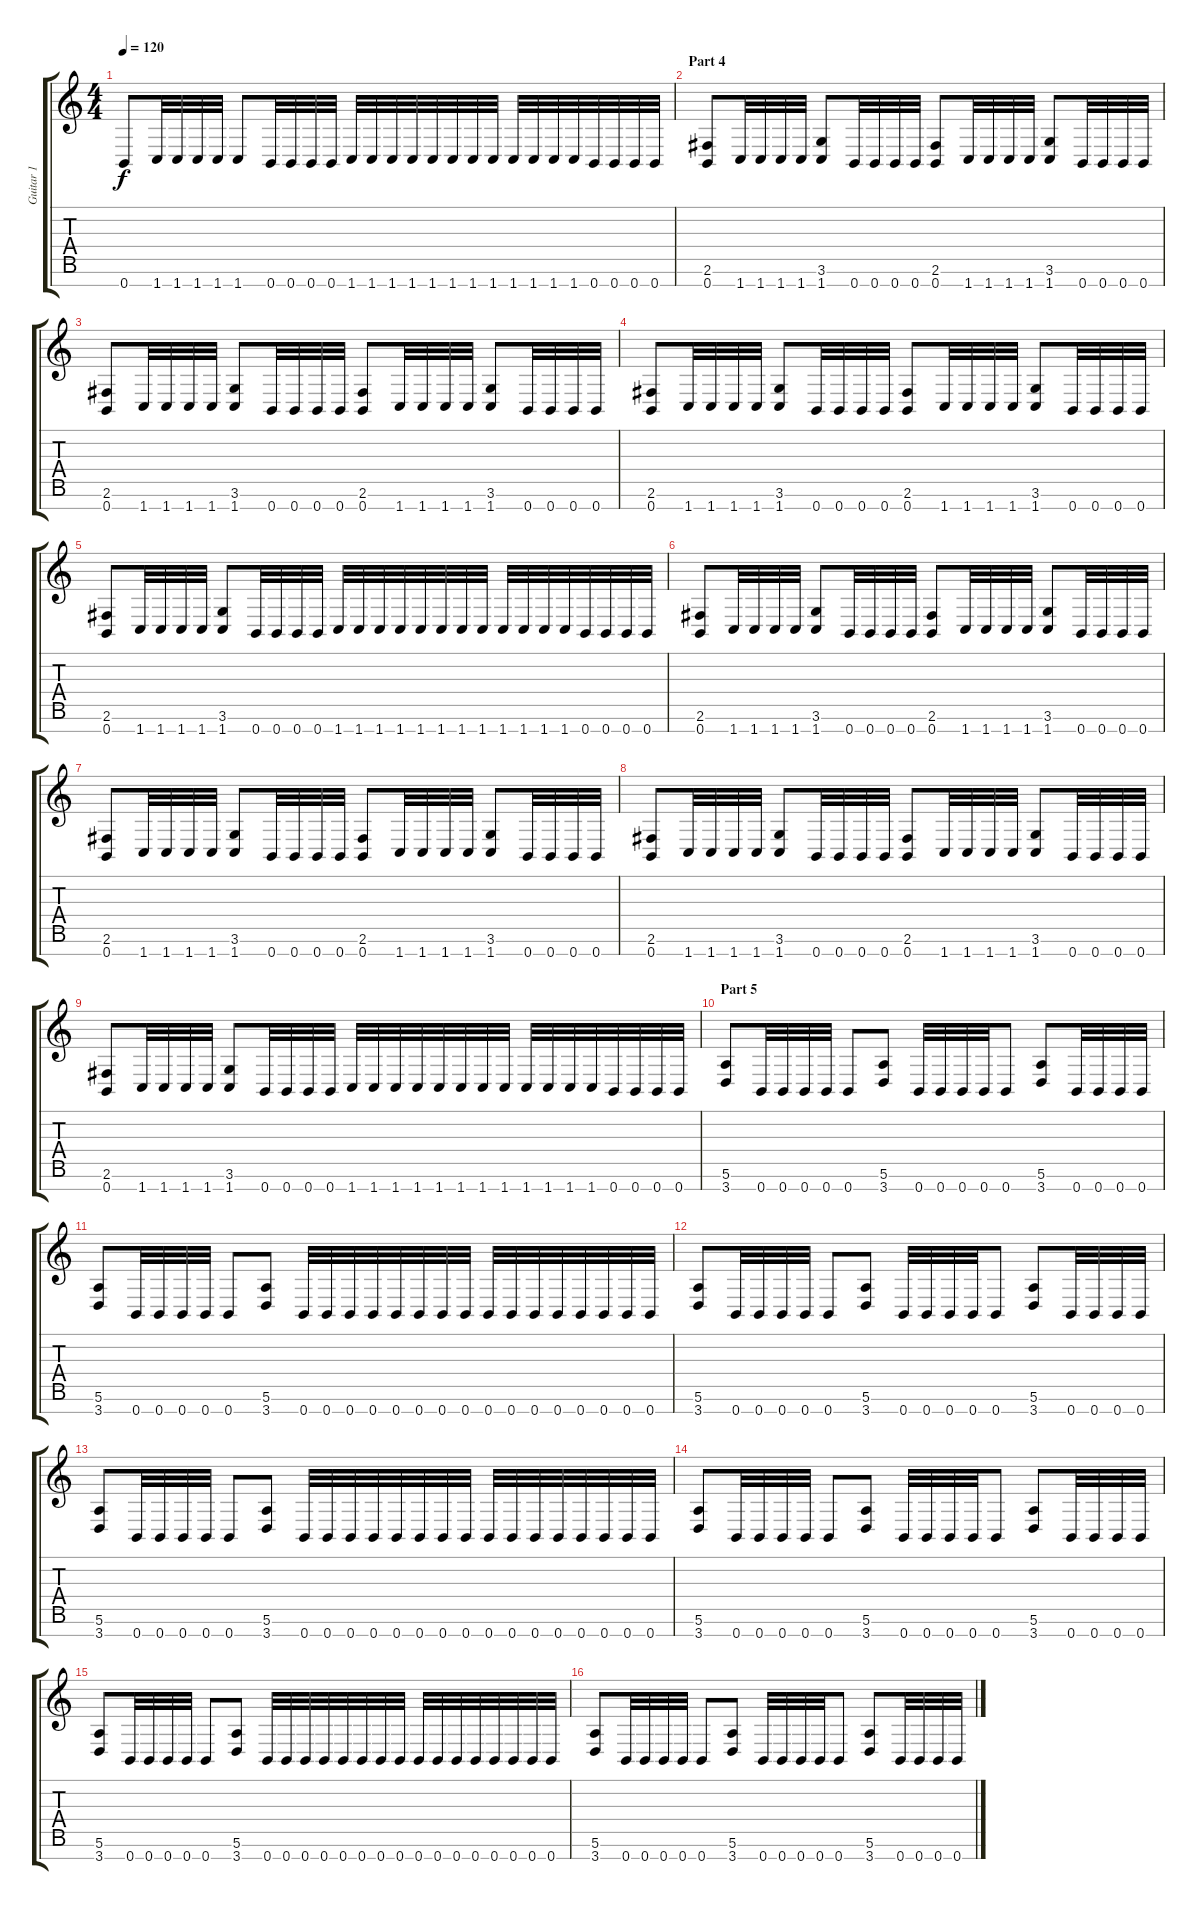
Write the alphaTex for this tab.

\track ("Guitar 1" "Guitar 1") {instrument distortionguitar}
\staff {score tabs}
\tuning (E4 B3 G3 D3 A2 E2 B1) {hide}
\ts (4 4)
\tempo 120
\clef g2
\ks c
0.7.8{dy f} 1.7.32 1.7.32 1.7.32 1.7.32 1.7.8 0.7.32 0.7.32 0.7.32 0.7.32 1.7.32 1.7.32 1.7.32 1.7.32 1.7.32 1.7.32 1.7.32 1.7.32 1.7.32 1.7.32 1.7.32 1.7.32 0.7.32 0.7.32 0.7.32 0.7.32 |
\section ("" "Part 4")
(2.6 0.7).8 1.7.32 1.7.32 1.7.32 1.7.32 (3.6 1.7).8 0.7.32 0.7.32 0.7.32 0.7.32 (2.6 0.7).8 1.7.32 1.7.32 1.7.32 1.7.32 (3.6 1.7).8 0.7.32 0.7.32 0.7.32 0.7.32 |
(2.6 0.7).8 1.7.32 1.7.32 1.7.32 1.7.32 (3.6 1.7).8 0.7.32 0.7.32 0.7.32 0.7.32 (2.6 0.7).8 1.7.32 1.7.32 1.7.32 1.7.32 (3.6 1.7).8 0.7.32 0.7.32 0.7.32 0.7.32 |
(2.6 0.7).8 1.7.32 1.7.32 1.7.32 1.7.32 (3.6 1.7).8 0.7.32 0.7.32 0.7.32 0.7.32 (2.6 0.7).8 1.7.32 1.7.32 1.7.32 1.7.32 (3.6 1.7).8 0.7.32 0.7.32 0.7.32 0.7.32 |
(2.6 0.7).8 1.7.32 1.7.32 1.7.32 1.7.32 (3.6 1.7).8 0.7.32 0.7.32 0.7.32 0.7.32 1.7.32 1.7.32 1.7.32 1.7.32 1.7.32 1.7.32 1.7.32 1.7.32 1.7.32 1.7.32 1.7.32 1.7.32 0.7.32 0.7.32 0.7.32 0.7.32 |
(2.6 0.7).8 1.7.32 1.7.32 1.7.32 1.7.32 (3.6 1.7).8 0.7.32 0.7.32 0.7.32 0.7.32 (2.6 0.7).8 1.7.32 1.7.32 1.7.32 1.7.32 (3.6 1.7).8 0.7.32 0.7.32 0.7.32 0.7.32 |
(2.6 0.7).8 1.7.32 1.7.32 1.7.32 1.7.32 (3.6 1.7).8 0.7.32 0.7.32 0.7.32 0.7.32 (2.6 0.7).8 1.7.32 1.7.32 1.7.32 1.7.32 (3.6 1.7).8 0.7.32 0.7.32 0.7.32 0.7.32 |
(2.6 0.7).8 1.7.32 1.7.32 1.7.32 1.7.32 (3.6 1.7).8 0.7.32 0.7.32 0.7.32 0.7.32 (2.6 0.7).8 1.7.32 1.7.32 1.7.32 1.7.32 (3.6 1.7).8 0.7.32 0.7.32 0.7.32 0.7.32 |
(2.6 0.7).8 1.7.32 1.7.32 1.7.32 1.7.32 (3.6 1.7).8 0.7.32 0.7.32 0.7.32 0.7.32 1.7.32 1.7.32 1.7.32 1.7.32 1.7.32 1.7.32 1.7.32 1.7.32 1.7.32 1.7.32 1.7.32 1.7.32 0.7.32 0.7.32 0.7.32 0.7.32 |
\section ("" "Part 5")
(5.6 3.7).8 0.7.32 0.7.32 0.7.32 0.7.32 0.7.8 (5.6 3.7).8 0.7.32 0.7.32 0.7.32 0.7.32 0.7.8 (5.6 3.7).8 0.7.32 0.7.32 0.7.32 0.7.32 |
(5.6 3.7).8 0.7.32 0.7.32 0.7.32 0.7.32 0.7.8 (5.6 3.7).8 0.7.32 0.7.32 0.7.32 0.7.32 0.7.32 0.7.32 0.7.32 0.7.32 0.7.32 0.7.32 0.7.32 0.7.32 0.7.32 0.7.32 0.7.32 0.7.32 |
(5.6 3.7).8 0.7.32 0.7.32 0.7.32 0.7.32 0.7.8 (5.6 3.7).8 0.7.32 0.7.32 0.7.32 0.7.32 0.7.8 (5.6 3.7).8 0.7.32 0.7.32 0.7.32 0.7.32 |
(5.6 3.7).8 0.7.32 0.7.32 0.7.32 0.7.32 0.7.8 (5.6 3.7).8 0.7.32 0.7.32 0.7.32 0.7.32 0.7.32 0.7.32 0.7.32 0.7.32 0.7.32 0.7.32 0.7.32 0.7.32 0.7.32 0.7.32 0.7.32 0.7.32 |
(5.6 3.7).8 0.7.32 0.7.32 0.7.32 0.7.32 0.7.8 (5.6 3.7).8 0.7.32 0.7.32 0.7.32 0.7.32 0.7.8 (5.6 3.7).8 0.7.32 0.7.32 0.7.32 0.7.32 |
(5.6 3.7).8 0.7.32 0.7.32 0.7.32 0.7.32 0.7.8 (5.6 3.7).8 0.7.32 0.7.32 0.7.32 0.7.32 0.7.32 0.7.32 0.7.32 0.7.32 0.7.32 0.7.32 0.7.32 0.7.32 0.7.32 0.7.32 0.7.32 0.7.32 |
(5.6 3.7).8 0.7.32 0.7.32 0.7.32 0.7.32 0.7.8 (5.6 3.7).8 0.7.32 0.7.32 0.7.32 0.7.32 0.7.8 (5.6 3.7).8 0.7.32 0.7.32 0.7.32 0.7.32
